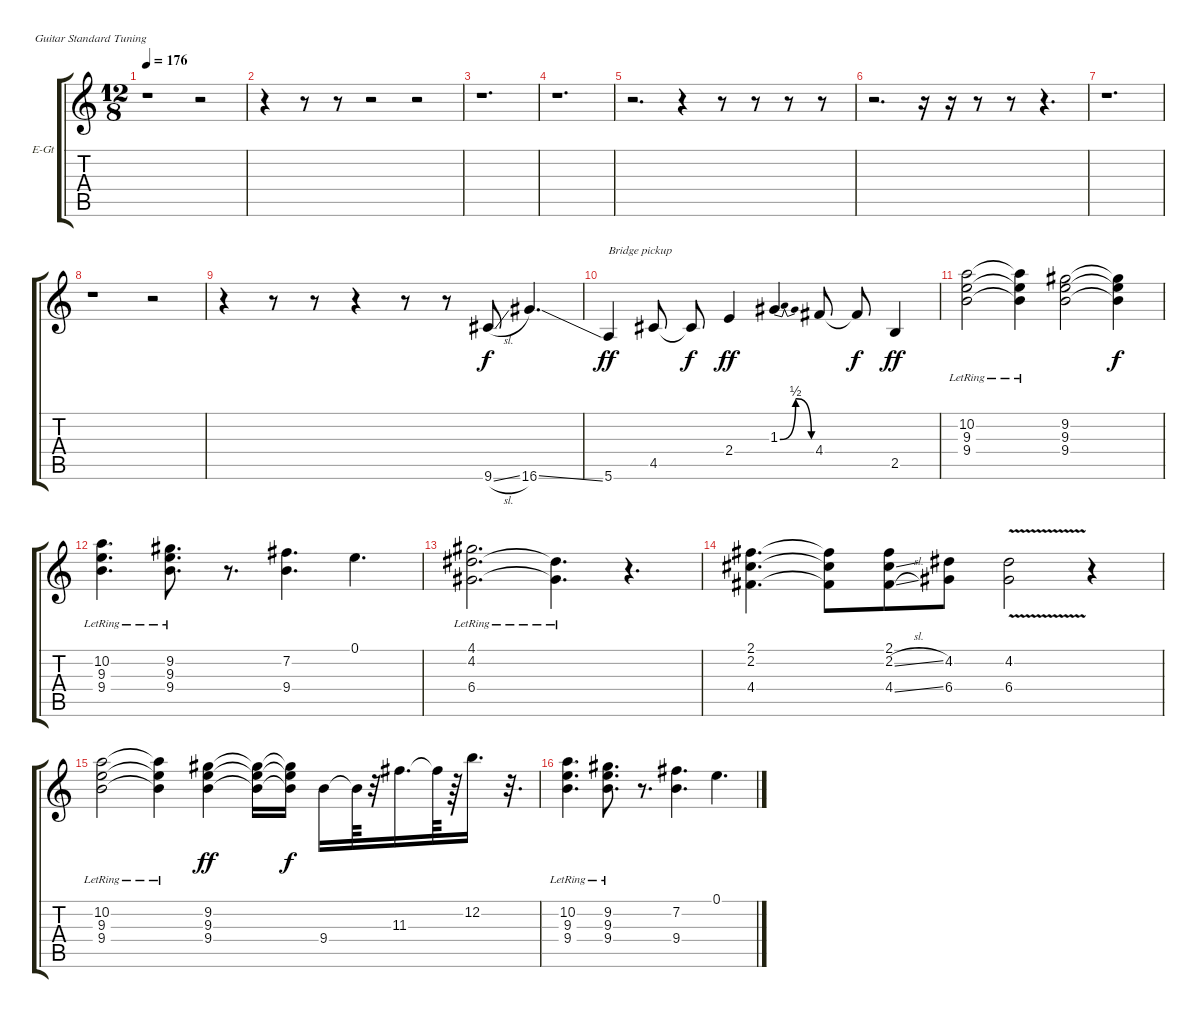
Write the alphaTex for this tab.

\defaultSystemsLayout 4
\bracketExtendMode groupsimilarinstruments
\firstSystemTrackNameOrientation horizontal
\otherSystemsTrackNameOrientation horizontal
\track ("Lead" "E-Gt") {instrument distortionguitar}
\staff {score tabs}
\tuning (E4 B3 G3 D3 A2 E2)
\ts (12 8)
\tempo 176
\clef g2
\scale
0.333333
\ks c
r.1{dy f} r.2 |
\scale
0.333333 r.4 r.8 r.8 r.2 r.2 |
\scale
0.333333 r.1{d} |
\scale
0.333333 r.1{d} |
\scale
0.333333 r.2{d} r.4 r.8 r.8 r.8 r.8 |
\scale
0.333333 r.2{d} r.16 r.16 r.8 r.8 r.4{d} |
\scale
0.333333 r.1{d} |
\scale
0.333333 r.1 r.2 |
\scale
0.333333 r.4 r.8 r.8 r.4 r.8 r.8 9.6{sl}.8 16.6{ss}.4{d} |
\scale
0.333333 5.6.4{txt "Bridge pickup" dy ff} 4.5.8 4.5{t}.8{dy f} 2.4.4{dy ff} 1.3{be (bendrelease 0 0 6.6 2 9.6 2 12 0)}.4 4.4.8 4.4{t}.8{dy f} 2.5.4{dy ff} |
\scale
0.333333 (10.2{lr} 9.3 9.4).2 (10.2{lr t} 9.3{t} 9.4{t}).4 (9.2 9.3 9.4).2 (9.2{t} 9.3{t} 9.4{t}).4{dy f} |
\scale
0.333333 (10.2{lr} 9.3 9.4).4{d} (9.2{lr} 9.3 9.4).8{d} r.8{d} (9.4 7.2).4{d} 0.1.4{d} |
\scale
0.333333 (4.2{lr} 6.4 4.1).2{d} (4.2{lr t} 6.4{t}).4{d} r.4{d} |
\scale
0.333333 (2.1 2.2 4.4).4{d} (2.1{t} 2.2{t} 4.4{t}).8 (2.1 2.2{sl} 4.4{sl}).8 (4.2 6.4).8 (4.2{v} 6.4).2 r.4 |
\scale
0.333333 (10.2{lr} 9.3 9.4).2 (10.2{lr t} 9.3{t} 9.4{t}).4 (9.2 9.3 9.4).4{dy ff} (9.2{t} 9.3{t} 9.4{t}).16 (9.4{t} 9.3{t} 9.2{t}).16{dy f} 9.4.16 9.4{t}.64 r.32 11.3.16{d} 11.3{t}.64 r.64 12.2.16{d} r.32{d} |
\scale
0.333333 (10.2{lr} 9.3 9.4).4{d} (9.2{lr} 9.3 9.4).8{d} r.8{d} (9.4 7.2).4{d} 0.1.4{d}
